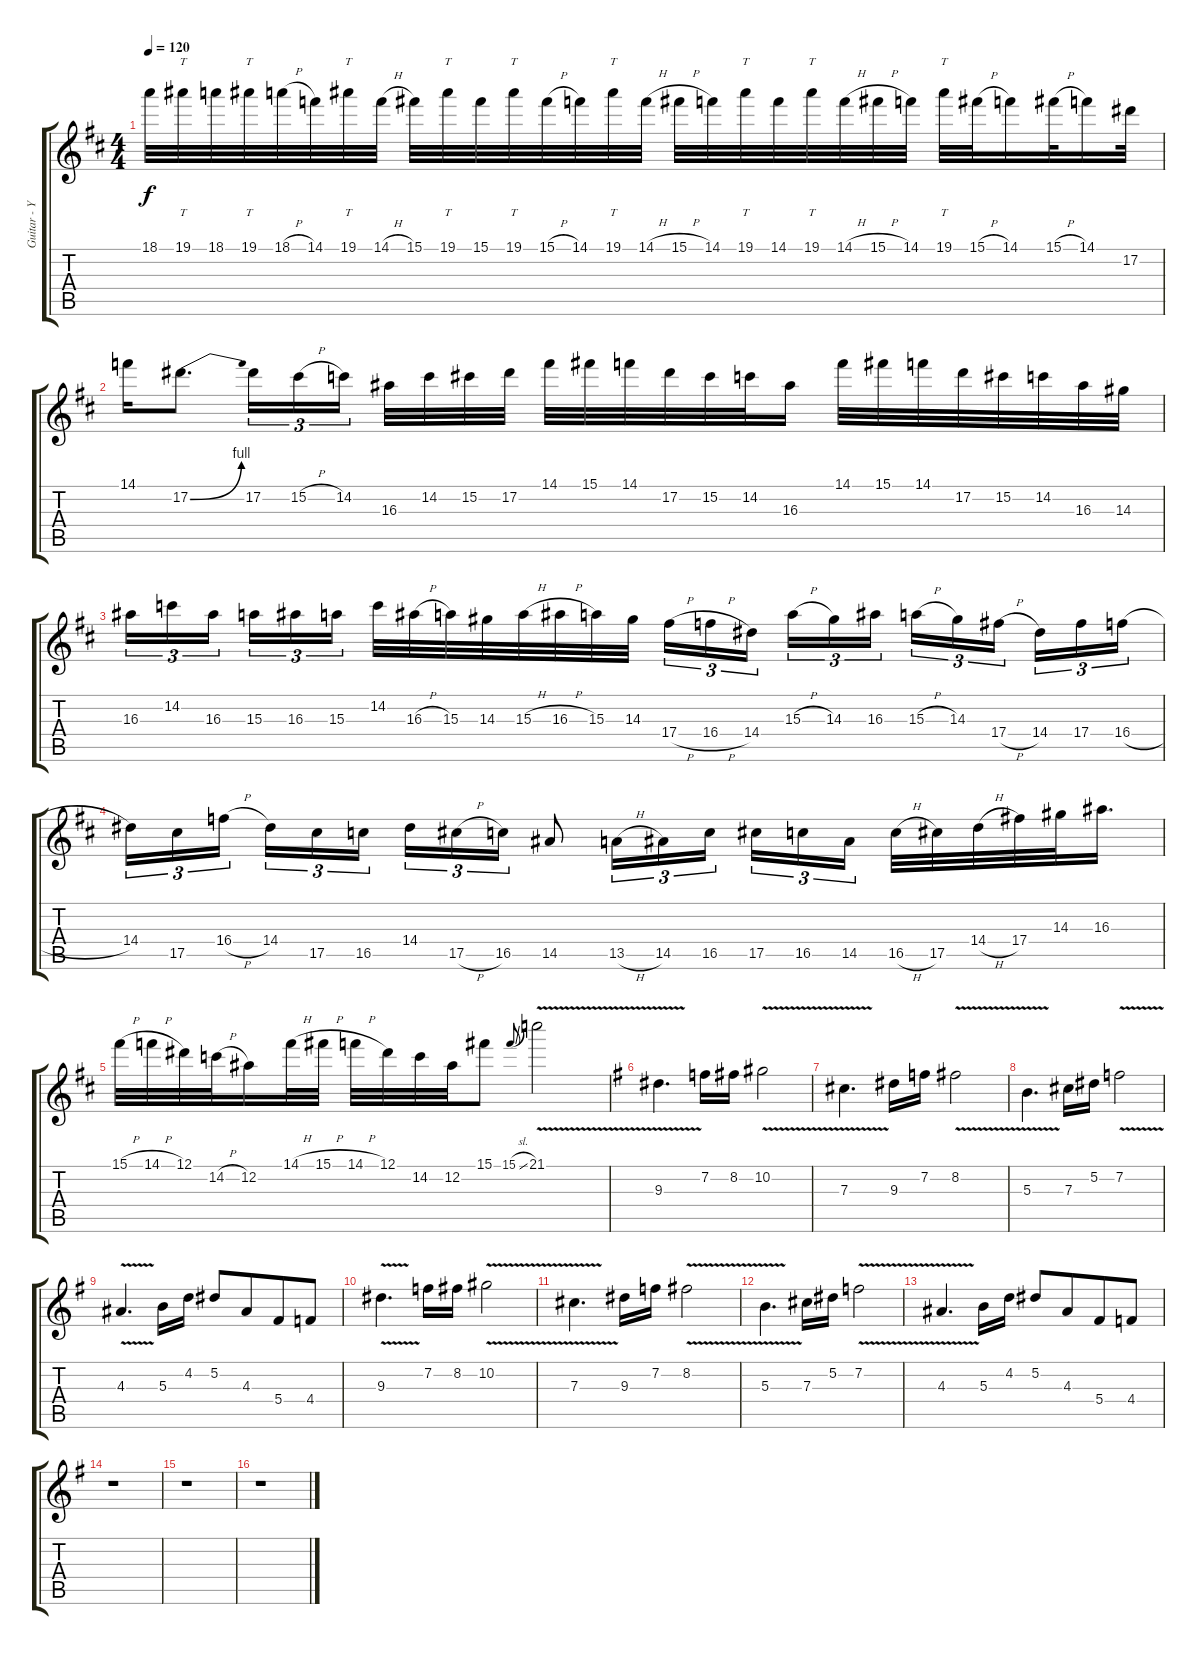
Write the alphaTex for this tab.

\track ("Guitar - Yngwie J. Malmsteen" "Guitar - Y") {instrument overdrivenguitar}
\staff {score tabs}
\tuning (Eb4 Bb3 Gb3 Db3 Ab2 Eb2) {hide}
\ts (4 4)
\tempo 120
\clef g2
\ks bminor
18.1.32{dy f} 19.1.32{tt} 18.1.32 19.1.32{tt} 18.1{h}.32 14.1.32 19.1.32{tt} 14.1{h}.32 15.1.32 19.1.32{tt} 15.1.32 19.1.32{tt} 15.1{h}.32 14.1.32 19.1.32{tt} 14.1{h}.32 15.1{h}.32 14.1.32 19.1.32{tt} 14.1.32 19.1.32{tt} 14.1{h}.32 15.1{h}.32 14.1.32 19.1.32{tt} 15.1{h}.32 14.1.16 15.1{h}.32 14.1.16 17.2.32 |
14.1.16 17.2{be (bend 0 0 60 4)}.8{d} 17.2.16{tu (3 2)} 15.2{h}.16{tu (3 2)} 14.2.16{tu (3 2) beam splitsecondary} 16.3.32 14.2.32 15.2.32 17.2.32 14.1.32 15.1.32 14.1.32 17.2.32 15.2.32 14.2.32 16.3.16 14.1.32 15.1.32 14.1.32 17.2.32 15.2.32 14.2.32 16.3.32 14.3.32 |
16.3.16{tu (3 2)} 14.2.16{tu (3 2)} 16.3.16{tu (3 2) beam splitsecondary} 15.3.16{tu (3 2)} 16.3.16{tu (3 2)} 15.3.16{tu (3 2)} 14.2.32 16.3{h}.32 15.3.32 14.3.32 15.3{h}.32 16.3{h}.32 15.3.32 14.3.32 17.4{h}.16{tu (3 2)} 16.4{h}.16{tu (3 2)} 14.4.16{tu (3 2) beam splitsecondary} 15.3{h}.16{tu (3 2)} 14.3.16{tu (3 2)} 16.3.16{tu (3 2)} 15.3{h}.16{tu (3 2)} 14.3.16{tu (3 2)} 17.4{h}.16{tu (3 2) beam splitsecondary} 14.4.16{tu (3 2)} 17.4.16{tu (3 2)} 16.4{h}.16{tu (3 2)} |
14.4.16{tu (3 2)} 17.5.16{tu (3 2)} 16.4{h}.16{tu (3 2) beam splitsecondary} 14.4.16{tu (3 2)} 17.5.16{tu (3 2)} 16.5.16{tu (3 2)} 14.4.16{tu (3 2)} 17.5{h}.16{tu (3 2)} 16.5.16{tu (3 2)} 14.5.8 13.5{h}.16{tu (3 2)} 14.5.16{tu (3 2)} 16.5.16{tu (3 2) beam splitsecondary} 17.5.16{tu (3 2)} 16.5.16{tu (3 2)} 14.5.16{tu (3 2)} 16.5{h}.32 17.5.32 14.4{h}.32 17.4.32 14.3.32 16.3.16{d} |
15.1{h}.32 14.1{h}.32 12.1.32 14.2{h}.32 12.2.16 14.1{h}.32 15.1{h}.32 14.1{h}.32 12.1.32 14.2.32 12.2.32 15.1.8 15.1{sl}.8{gr onbeat} 21.1{v}.2 |
\ks eminor
9.3{v}.4{d volume 11} 7.2.16 8.2.16 10.2{v}.2 |
7.3{v}.4{d} 9.3.16 7.2.16 8.2{v}.2 |
5.3{v}.4{d} 7.3.16 5.2.16 7.2{v}.2 |
4.3{v}.4{d} 5.3.16 4.2.16 5.2.8 4.3.8{beam merge} 5.4.8 4.4.8 |
9.3{v}.4{d} 7.2.16 8.2.16 10.2{v}.2 |
7.3{v}.4{d} 9.3.16 7.2.16 8.2{v}.2 |
5.3{v}.4{d} 7.3.16 5.2.16 7.2{v}.2 |
4.3{v}.4{d} 5.3.16 4.2.16 5.2.8 4.3.8{beam merge} 5.4.8 4.4.8 |
r.1 |
r.1 |
r.1
